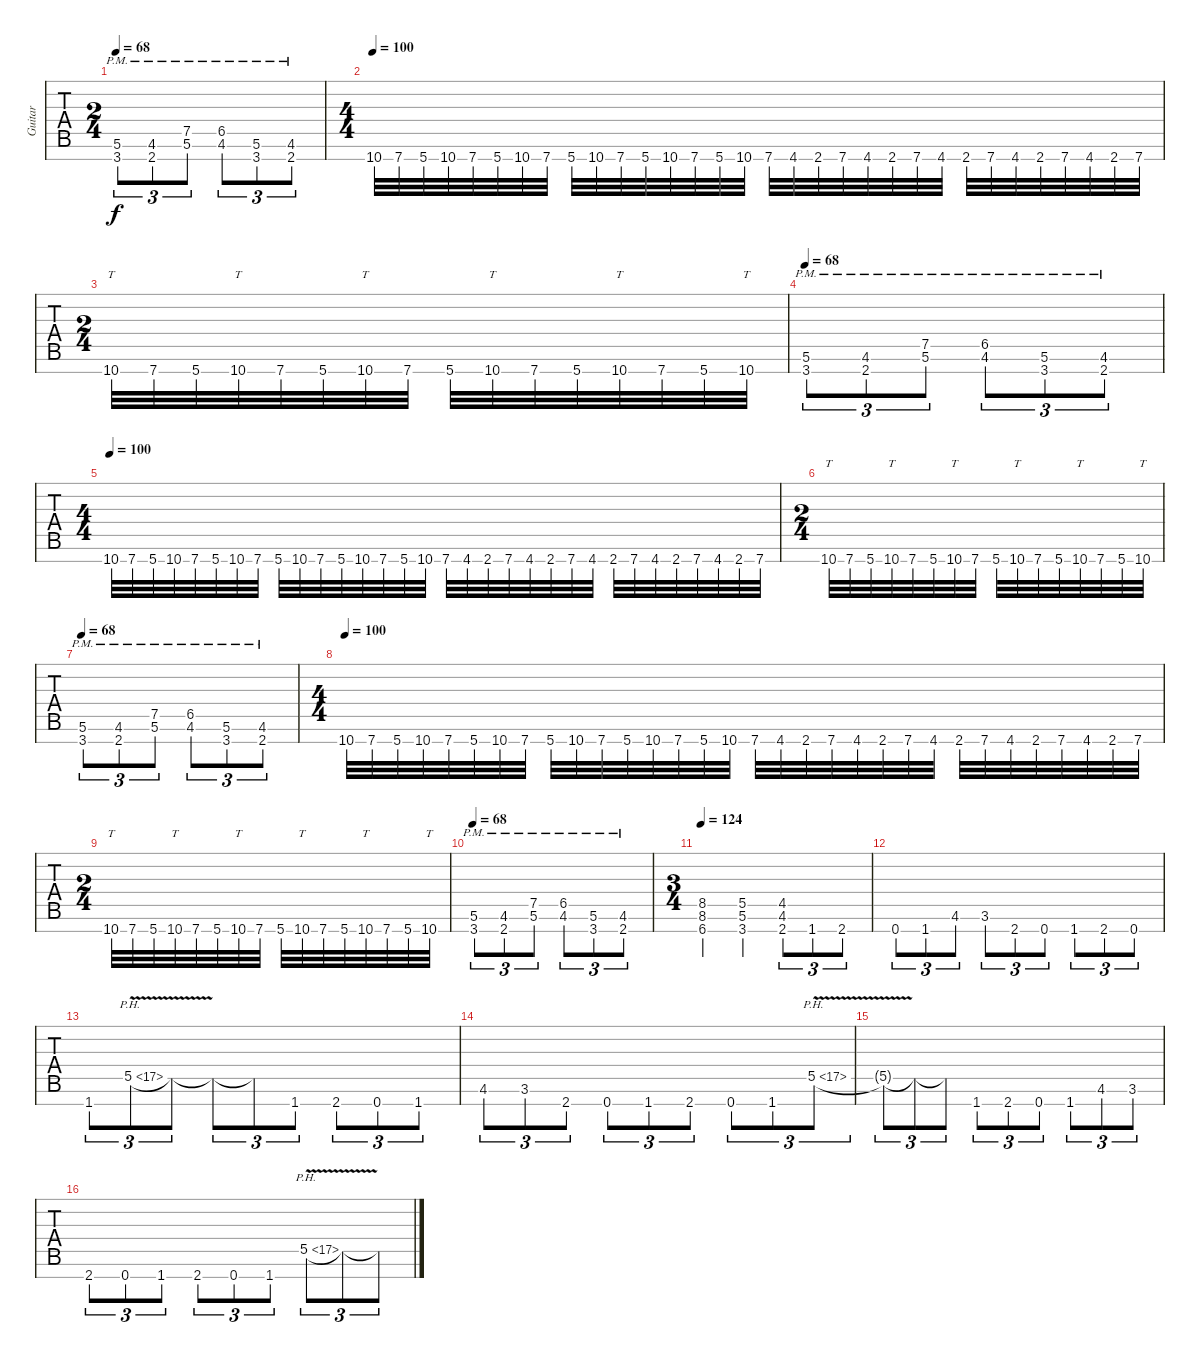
\track ("Guitar" "Guitar") {instrument distortionguitar}
\staff {tabs}
\tuning (Eb4 Bb3 Gb3 Db3 Ab2 Eb2 Bb1) {hide}
\ts (2 4)
\tempo 68
\clef f4
\ks c
(5.6{pm} 3.7{pm}).8{tu (3 2) dy f} (4.6{pm} 2.7{pm}).8{tu (3 2)} (7.5{pm} 5.6{pm}).8{tu (3 2)} (6.5{pm} 4.6{pm}).8{tu (3 2)} (5.6{pm} 3.7{pm}).8{tu (3 2)} (4.6{pm} 2.7{pm}).8{tu (3 2)} |
\ts (4 4)
\tempo 100
10.7.32 7.7.32 5.7.32 10.7.32 7.7.32 5.7.32 10.7.32 7.7.32 5.7.32 10.7.32 7.7.32 5.7.32 10.7.32 7.7.32 5.7.32 10.7.32 7.7.32 4.7.32 2.7.32 7.7.32 4.7.32 2.7.32 7.7.32 4.7.32 2.7.32 7.7.32 4.7.32 2.7.32 7.7.32 4.7.32 2.7.32 7.7.32 |
\ts (2 4)
10.7.32{tt} 7.7.32 5.7.32 10.7.32{tt} 7.7.32 5.7.32 10.7.32{tt} 7.7.32 5.7.32 10.7.32{tt} 7.7.32 5.7.32 10.7.32{tt} 7.7.32 5.7.32 10.7.32{tt} |
\tempo 68
(5.6{pm} 3.7{pm}).8{tu (3 2)} (4.6{pm} 2.7{pm}).8{tu (3 2)} (7.5{pm} 5.6{pm}).8{tu (3 2)} (6.5{pm} 4.6{pm}).8{tu (3 2)} (5.6{pm} 3.7{pm}).8{tu (3 2)} (4.6{pm} 2.7{pm}).8{tu (3 2)} |
\ts (4 4)
\tempo 100
10.7.32 7.7.32 5.7.32 10.7.32 7.7.32 5.7.32 10.7.32 7.7.32 5.7.32 10.7.32 7.7.32 5.7.32 10.7.32 7.7.32 5.7.32 10.7.32 7.7.32 4.7.32 2.7.32 7.7.32 4.7.32 2.7.32 7.7.32 4.7.32 2.7.32 7.7.32 4.7.32 2.7.32 7.7.32 4.7.32 2.7.32 7.7.32 |
\ts (2 4)
10.7.32{tt} 7.7.32 5.7.32 10.7.32{tt} 7.7.32 5.7.32 10.7.32{tt} 7.7.32 5.7.32 10.7.32{tt} 7.7.32 5.7.32 10.7.32{tt} 7.7.32 5.7.32 10.7.32{tt} |
\tempo 68
(5.6{pm} 3.7{pm}).8{tu (3 2)} (4.6{pm} 2.7{pm}).8{tu (3 2)} (7.5{pm} 5.6{pm}).8{tu (3 2)} (6.5{pm} 4.6{pm}).8{tu (3 2)} (5.6{pm} 3.7{pm}).8{tu (3 2)} (4.6{pm} 2.7{pm}).8{tu (3 2)} |
\ts (4 4)
\tempo 100
10.7.32 7.7.32 5.7.32 10.7.32 7.7.32 5.7.32 10.7.32 7.7.32 5.7.32 10.7.32 7.7.32 5.7.32 10.7.32 7.7.32 5.7.32 10.7.32 7.7.32 4.7.32 2.7.32 7.7.32 4.7.32 2.7.32 7.7.32 4.7.32 2.7.32 7.7.32 4.7.32 2.7.32 7.7.32 4.7.32 2.7.32 7.7.32 |
\ts (2 4)
10.7.32{tt} 7.7.32 5.7.32 10.7.32{tt} 7.7.32 5.7.32 10.7.32{tt} 7.7.32 5.7.32 10.7.32{tt} 7.7.32 5.7.32 10.7.32{tt} 7.7.32 5.7.32 10.7.32{tt} |
\tempo 68
(5.6{pm} 3.7{pm}).8{tu (3 2)} (4.6{pm} 2.7{pm}).8{tu (3 2)} (7.5{pm} 5.6{pm}).8{tu (3 2)} (6.5{pm} 4.6{pm}).8{tu (3 2)} (5.6{pm} 3.7{pm}).8{tu (3 2)} (4.6{pm} 2.7{pm}).8{tu (3 2)} |
\ts (3 4)
\tempo 124
(8.5 8.6 6.7).4 (5.5 5.6 3.7).4 (4.5 4.6 2.7).8{tu (3 2)} 1.7.8{tu (3 2)} 2.7.8{tu (3 2)} |
0.7.8{tu (3 2)} 1.7.8{tu (3 2)} 4.6.8{tu (3 2)} 3.6.8{tu (3 2)} 2.7.8{tu (3 2)} 0.7.8{tu (3 2)} 1.7.8{tu (3 2)} 2.7.8{tu (3 2)} 0.7.8{tu (3 2)} |
1.7.8{tu (3 2)} 5.5{ph 12 v}.8{tu (3 2)} 5.5{t}.8{tu (3 2)} 5.5{t}.8{tu (3 2)} 5.5{t}.8{tu (3 2)} 1.7.8{tu (3 2)} 2.7.8{tu (3 2)} 0.7.8{tu (3 2)} 1.7.8{tu (3 2)} |
4.6.8{tu (3 2)} 3.6.8{tu (3 2)} 2.7.8{tu (3 2)} 0.7.8{tu (3 2)} 1.7.8{tu (3 2)} 2.7.8{tu (3 2)} 0.7.8{tu (3 2)} 1.7.8{tu (3 2)} 5.5{ph 12 v}.8{tu (3 2)} |
5.5{t}.8{tu (3 2)} 5.5{t}.8{tu (3 2)} 5.5{t}.8{tu (3 2)} 1.7.8{tu (3 2)} 2.7.8{tu (3 2)} 0.7.8{tu (3 2)} 1.7.8{tu (3 2)} 4.6.8{tu (3 2)} 3.6.8{tu (3 2)} |
2.7.8{tu (3 2)} 0.7.8{tu (3 2)} 1.7.8{tu (3 2)} 2.7.8{tu (3 2)} 0.7.8{tu (3 2)} 1.7.8{tu (3 2)} 5.5{ph 12 v}.8{tu (3 2)} 5.5{t}.8{tu (3 2)} 5.5{t}.8{tu (3 2)}
